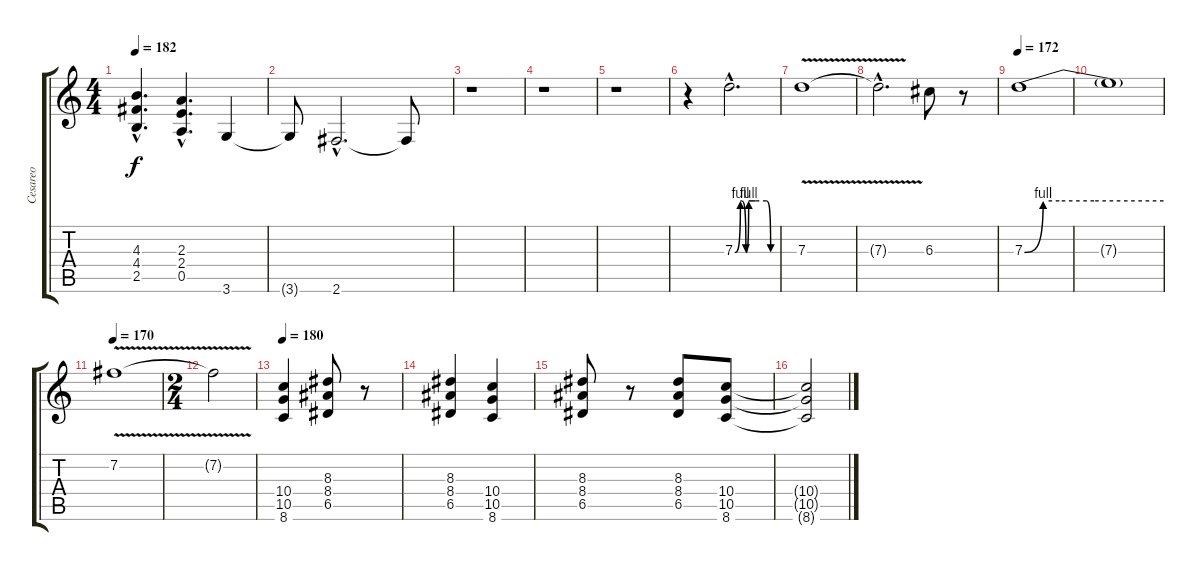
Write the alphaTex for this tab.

\track ("Cesareo" "Cesareo") {instrument distortionguitar}
\staff {score tabs}
\tuning (E4 B3 G3 D3 A2 E2) {hide}
\ts (4 4)
\tempo 182
\clef g2
\ks c
(4.3{hac} 4.4{hac} 2.5{hac}).4{d dy f} (2.3{hac} 2.4{hac} 0.5{hac}).4{d} 3.6.4 |
3.6{t}.8 2.6{hac}.2{d} 2.6{t}.8 |
r.1 |
r.1 |
r.1 |
r.4 7.3{be (custom 0 0 8 4 10 4 16 0 20 4 30 4 46 4 52 0 60 0) hac}.2{d} |
7.3{v}.1 |
7.3{hac t}.2{d} 6.3.8 r.8 |
\tempo 172
7.3{be (custom 0 0 8 4 15 4 30 4 60 4)}.1 |
7.3{t}.1 |
\tempo 170
7.2{v}.1 |
\ts (2 4)
7.2{t}.2 |
\tempo 180
(10.4 10.5 8.6).4 (8.3 8.4 6.5).8 r.8 |
(8.3 8.4 6.5).4 (10.4 10.5 8.6).4 |
(8.3 8.4 6.5).8 r.8 (8.3 8.4 6.5).8 (10.4 10.5 8.6).8 |
(10.4{t} 10.5{t} 8.6{t}).2
